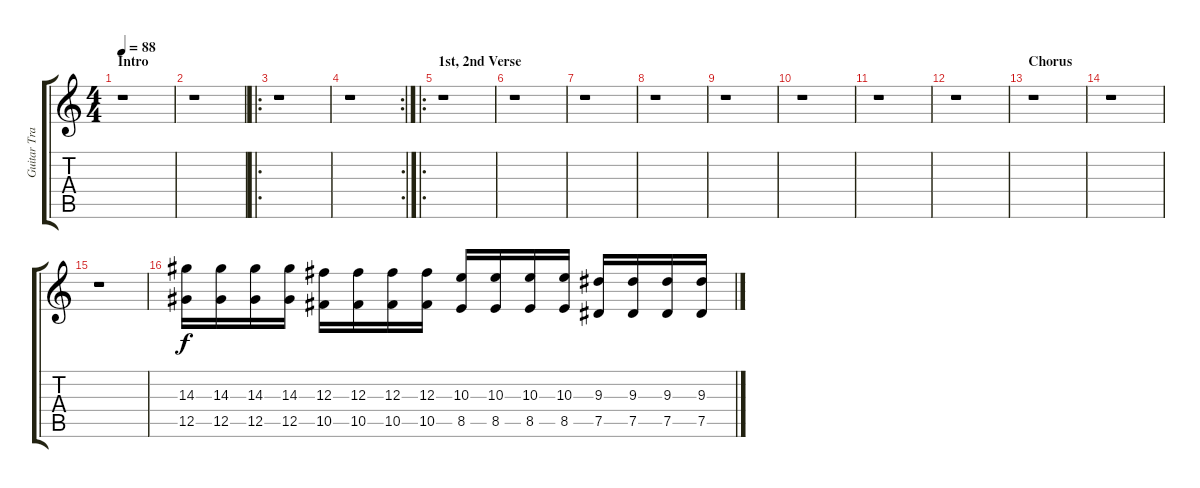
\track ("Guitar Track" "Guitar Tra") {instrument overdrivenguitar}
\staff {score tabs}
\tuning (Eb4 Bb3 Gb3 Db3 Ab2 Db2) {hide}
\ts (4 4)
\section ("" "Intro")
\tempo 88
\clef g2
\ks c
r.1{dy f instrument overdrivenguitar} |
r.1 |
\ro
r.1 |
\rc 2
r.1 |
\ro
\section ("" "1st, 2nd Verse")
r.1 |
r.1 |
r.1 |
r.1 |
r.1 |
r.1 |
r.1 |
r.1 |
\section ("" "Chorus")
r.1 |
r.1 |
r.1 |
(14.3 12.5).16 (14.3 12.5).16 (14.3 12.5).16 (14.3 12.5).16 (12.3 10.5).16 (12.3 10.5).16 (12.3 10.5).16 (12.3 10.5).16 (10.3 8.5).16 (10.3 8.5).16 (10.3 8.5).16 (10.3 8.5).16 (9.3 7.5).16 (9.3 7.5).16 (9.3 7.5).16 (9.3 7.5).16
